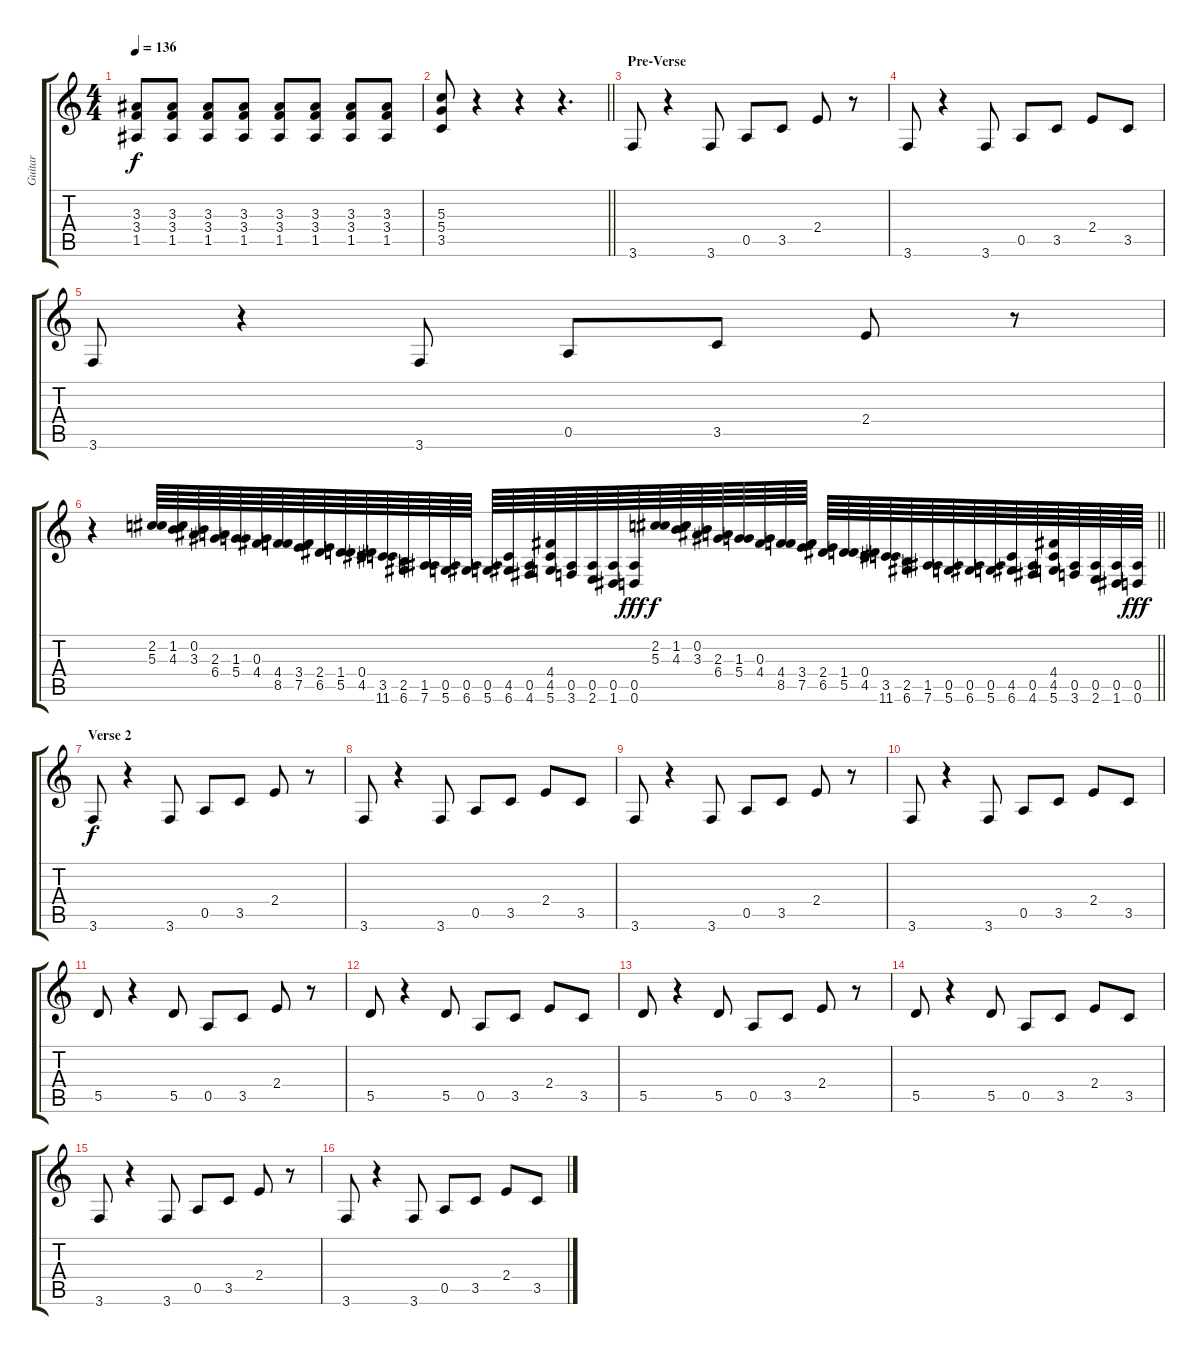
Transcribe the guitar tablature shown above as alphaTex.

\track ("Guitar" "Guitar") {instrument overdrivenguitar}
\staff {score tabs}
\tuning (E4 B3 G3 D3 A2 D2) {hide}
\ts (4 4)
\tempo 136
\clef g2
\ks c
(3.3 3.4 1.5).8{dy f} (3.3 3.4 1.5).8 (3.3 3.4 1.5).8 (3.3 3.4 1.5).8 (3.3 3.4 1.5).8 (3.3 3.4 1.5).8 (3.3 3.4 1.5).8 (3.3 3.4 1.5).8 |
\barLineRight lightlight
(5.3 5.4 3.5).8 r.4 r.4 r.4{d} |
\section ("" "Pre-Verse ")
3.6.8 r.4 3.6.8 0.5.8 3.5.8 2.4.8 r.8 |
3.6.8 r.4 3.6.8 0.5.8 3.5.8 2.4.8 3.5.8 |
3.6.8 r.4 3.6.8 0.5.8 3.5.8 2.4.8 r.8 |
\barLineRight lightlight
r.4 (2.2 5.3).64 (1.2 4.3).64 (0.2 3.3).64 (2.3 6.4).64 (1.3 5.4).64 (0.3 4.4).64 (4.4 8.5).64 (3.4 7.5).64 (2.4 6.5).64 (1.4 5.5).64 (0.4 4.5).64 (3.5 11.6).64 (2.5 6.6).64 (1.5 7.6).64 (0.5 5.6).64 (0.5 6.6).64 (0.5 5.6).64 (4.5 6.6).64 (0.5 4.6).64 (4.4 4.5 5.6).64 (0.5 3.6).64 (0.5 2.6).64 (0.5 1.6).64 (0.5 0.6).64{dy fff} (2.2 5.3).64{dy f} (1.2 4.3).64 (0.2 3.3).64 (2.3 6.4).64 (1.3 5.4).64 (0.3 4.4).64 (4.4 8.5).64 (3.4 7.5).64 (2.4 6.5).64 (1.4 5.5).64 (0.4 4.5).64 (3.5 11.6).64 (2.5 6.6).64 (1.5 7.6).64 (0.5 5.6).64 (0.5 6.6).64 (0.5 5.6).64 (4.5 6.6).64 (0.5 4.6).64 (4.4 4.5 5.6).64 (0.5 3.6).64 (0.5 2.6).64 (0.5 1.6).64 (0.5 0.6).64{dy fff} |
\section ("" "Verse 2")
3.6.8{dy f} r.4 3.6.8 0.5.8 3.5.8 2.4.8 r.8 |
3.6.8 r.4 3.6.8 0.5.8 3.5.8 2.4.8 3.5.8 |
3.6.8 r.4 3.6.8 0.5.8 3.5.8 2.4.8 r.8 |
3.6.8 r.4 3.6.8 0.5.8 3.5.8 2.4.8 3.5.8 |
5.5.8 r.4 5.5.8 0.5.8 3.5.8 2.4.8 r.8 |
5.5.8 r.4 5.5.8 0.5.8 3.5.8 2.4.8 3.5.8 |
5.5.8 r.4 5.5.8 0.5.8 3.5.8 2.4.8 r.8 |
5.5.8 r.4 5.5.8 0.5.8 3.5.8 2.4.8 3.5.8 |
3.6.8 r.4 3.6.8 0.5.8 3.5.8 2.4.8 r.8 |
3.6.8 r.4 3.6.8 0.5.8 3.5.8 2.4.8 3.5.8
